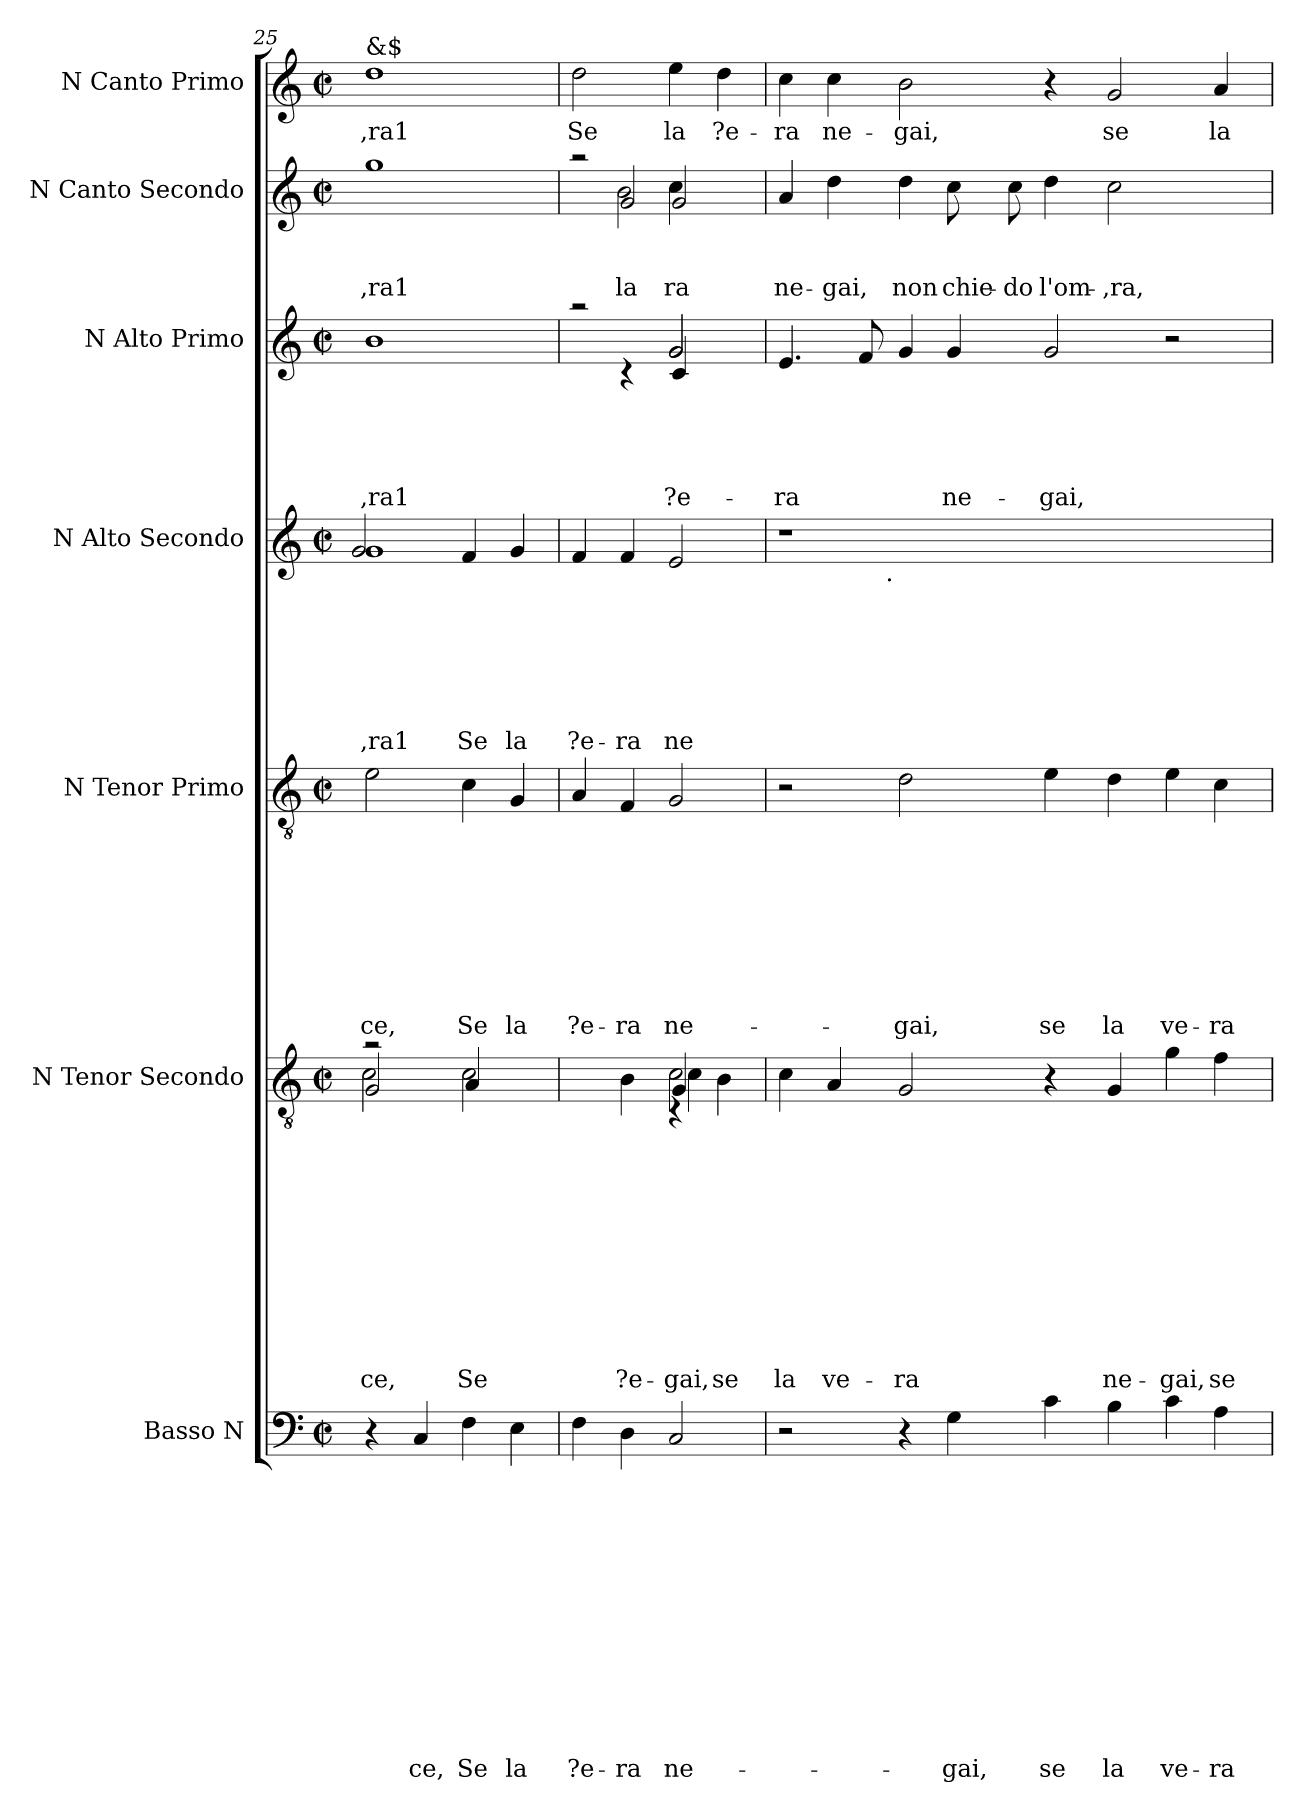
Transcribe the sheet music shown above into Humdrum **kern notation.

**kern	**text	**text	**text	**text	**text	**text	**text	**text	**text	**text	**text	**text	**text	**kern	**text	**text	**text	**text	**text	**text	**text	**text	**text	**text	**text	**kern	**text	**text	**text	**text	**text	**text	**text	**text	**text	**kern	**text	**text	**text	**text	**text	**text	**text	**kern	**text	**text	**text	**text	**text	**kern	**text	**text	**text	**kern	**text
*part7	*part7	*part7	*part7	*part7	*part7	*part7	*part7	*part7	*part7	*part7	*part7	*part7	*part7	*part6	*part6	*part6	*part6	*part6	*part6	*part6	*part6	*part6	*part6	*part6	*part6	*part5	*part5	*part5	*part5	*part5	*part5	*part5	*part5	*part5	*part5	*part4	*part4	*part4	*part4	*part4	*part4	*part4	*part4	*part3	*part3	*part3	*part3	*part3	*part3	*part2	*part2	*part2	*part2	*part1	*part1
*staff7	*staff7	*staff7	*staff7	*staff7	*staff7	*staff7	*staff7	*staff7	*staff7	*staff7	*staff7	*staff7	*staff7	*staff6	*staff6	*staff6	*staff6	*staff6	*staff6	*staff6	*staff6	*staff6	*staff6	*staff6	*staff6	*staff5	*staff5	*staff5	*staff5	*staff5	*staff5	*staff5	*staff5	*staff5	*staff5	*staff4	*staff4	*staff4	*staff4	*staff4	*staff4	*staff4	*staff4	*staff3	*staff3	*staff3	*staff3	*staff3	*staff3	*staff2	*staff2	*staff2	*staff2	*staff1	*staff1
*I"Basso N	*	*	*	*	*	*	*	*	*	*	*	*	*	*I"N Tenor Secondo	*	*	*	*	*	*	*	*	*	*	*	*I"N Tenor Primo	*	*	*	*	*	*	*	*	*	*I"N Alto Secondo	*	*	*	*	*	*	*	*I"N Alto Primo	*	*	*	*	*	*I"N Canto Secondo	*	*	*	*I"N Canto Primo	*
!!LO:LB:g=z
*clefF4	*	*	*	*	*	*	*	*	*	*	*	*	*	*clefGv2	*	*	*	*	*	*	*	*	*	*	*	*clefGv2	*	*	*	*	*	*	*	*	*	*clefG2	*	*	*	*	*	*	*	*clefG2	*	*	*	*	*	*clefG2	*	*	*	*clefG2	*
*k[]	*	*	*	*	*	*	*	*	*	*	*	*	*	*k[]	*	*	*	*	*	*	*	*	*	*	*	*k[]	*	*	*	*	*	*	*	*	*	*k[]	*	*	*	*	*	*	*	*k[]	*	*	*	*	*	*k[]	*	*	*	*k[]	*
*C:	*	*	*	*	*	*	*	*	*	*	*	*	*	*C:	*	*	*	*	*	*	*	*	*	*	*	*C:	*	*	*	*	*	*	*	*	*	*C:	*	*	*	*	*	*	*	*C:	*	*	*	*	*	*C:	*	*	*	*C:	*
*M2/2	*	*	*	*	*	*	*	*	*	*	*	*	*	*M2/2	*	*	*	*	*	*	*	*	*	*	*	*M2/2	*	*	*	*	*	*	*	*	*	*M2/2	*	*	*	*	*	*	*	*M2/2	*	*	*	*	*	*M2/2	*	*	*	*M2/2	*
*met(c|)	*	*	*	*	*	*	*	*	*	*	*	*	*	*met(c|)	*	*	*	*	*	*	*	*	*	*	*	*met(c|)	*	*	*	*	*	*	*	*	*	*met(c|)	*	*	*	*	*	*	*	*met(c|)	*	*	*	*	*	*met(c|)	*	*	*	*met(c|)	*
=25	=25	=25	=25	=25	=25	=25	=25	=25	=25	=25	=25	=25	=25	=25	=25	=25	=25	=25	=25	=25	=25	=25	=25	=25	=25	=25	=25	=25	=25	=25	=25	=25	=25	=25	=25	=25	=25	=25	=25	=25	=25	=25	=25	=25	=25	=25	=25	=25	=25	=25	=25	=25	=25	=25	=25
*	*	*	*	*	*	*	*	*	*	*	*	*	*	*^	*	*	*	*	*	*	*	*	*	*	*	*	*	*	*	*	*	*	*	*	*	*	*	*	*	*	*	*	*	*	*	*	*	*	*	*	*	*	*	*	*
!	!	!	!	!	!	!	!	!	!	!	!	!	!	!	!	!	!	!	!	!	!	!	!	!	!	!	!	!	!	!	!	!	!	!	!	!	!	!	!	!	!	!	!	!	!	!	!	!	!	!	!	!	!	!	!LO:TX:a:t=&$	!
!	!	!	!	!	!	!	!	!	!	!	!	!	!	!	!	!	!	!	!	!	!	!	!	!	!	!LO:LY:b	!	!	!	!	!	!	!	!	!	!	!	!	!	!	!	!	!	!	!	!	!	!	!	!	!	!	!	!	!	!
*	*	*	*	*	*	*	*	*	*	*	*	*	*	*	*^	*	*	*	*	*	*	*	*	*	*	*	*	*	*	*	*	*	*	*	*	*	*	*	*	*	*	*	*	*	*	*	*	*	*	*	*	*	*	*	*	*
!	!	!	!	!	!	!	!	!	!	!	!	!	!	!	!	!	!	!	!	!	!	!	!	!	!	!	!LO:LY:b	!	!	!	!	!	!	!	!	!	!LO:LY:b	!	!	!	!	!	!	!	!LO:LY:b	!	!	!	!	!	!	!	!	!	!	!	!
*	*	*	*	*	*	*	*	*	*	*	*	*	*	*	*	*	*	*	*	*	*	*	*	*	*	*	*	*	*	*	*	*	*	*	*	*	*	*^	*	*	*	*	*	*	*	*	*	*	*	*	*	*	*	*	*	*	*
!	!	!	!	!	!	!	!	!	!	!	!	!	!	!	!	!	!	!	!	!	!	!	!	!	!	!	!	!	!	!	!	!	!	!	!	!	!	!	!	!	!	!	!	!	!	!LO:LY:b	!	!	!	!	!	!LO:LY:b	!	!	!	!LO:LY:b	!	!LO:LY:b
4r	.	.	.	.	.	.	.	.	.	.	.	.	.	2ra	2G/	2c\	.	.	.	.	.	.	.	.	.	.	-ce,	2e\	.	.	.	.	.	.	.	.	-ce,	1g	2g/	.	.	.	.	.	.	-,ra1	1b	.	.	.	.	-,ra1	1gg	.	.	-,ra1	1dd	-,ra1
!	!	!	!	!	!	!	!	!	!	!	!	!	!LO:LY:b	!	!	!	!	!	!	!	!	!	!	!	!	!	!	!	!	!	!	!	!	!	!	!	!	!	!	!	!	!	!	!	!	!	!	!	!	!	!	!	!	!	!	!	!	!
4C/	.	.	.	.	.	.	.	.	.	.	.	.	-ce,	.	.	.	.	.	.	.	.	.	.	.	.	.	.	.	.	.	.	.	.	.	.	.	.	.	.	.	.	.	.	.	.	.	.	.	.	.	.	.	.	.	.	.	.	.
!	!	!	!	!	!	!	!	!	!	!	!	!	!LO:LY:b	!	!	!	!	!	!	!	!	!	!	!	!	!	!LO:LY:b	!	!	!	!	!	!	!	!	!	!	!	!	!	!	!	!	!	!	!	!	!	!	!	!	!	!	!	!	!	!	!
!	!	!	!	!	!	!	!	!	!	!	!	!	!	!	!	!	!	!	!	!	!	!	!	!	!	!	!LO:LY:b	!	!	!	!	!	!	!	!	!	!LO:LY:b	!	!	!	!	!	!	!	!	!LO:LY:b	!	!	!	!	!	!	!	!	!	!	!	!
4F\	.	.	.	.	.	.	.	.	.	.	.	.	Se	2c\	2ryy	4A/	.	.	.	.	.	.	.	.	.	.	Se	4c\	.	.	.	.	.	.	.	.	Se	.	4f/	.	.	.	.	.	.	Se	.	.	.	.	.	.	.	.	.	.	.	.
!	!	!	!	!	!	!	!	!	!	!	!	!	!LO:LY:b	!	!	!	!	!	!	!	!	!	!	!	!	!	!	!	!	!	!	!	!	!	!	!	!LO:LY:b	!	!	!	!	!	!	!	!	!LO:LY:b	!	!	!	!	!	!	!	!	!	!	!	!
4E\	.	.	.	.	.	.	.	.	.	.	.	.	la	.	.	4ryy	.	.	.	.	.	.	.	.	.	.	.	4G/	.	.	.	.	.	.	.	.	la	.	4g/	.	.	.	.	.	.	la	.	.	.	.	.	.	.	.	.	.	.	.
=26	=26	=26	=26	=26	=26	=26	=26	=26	=26	=26	=26	=26	=26	=26	=26	=26	=26	=26	=26	=26	=26	=26	=26	=26	=26	=26	=26	=26	=26	=26	=26	=26	=26	=26	=26	=26	=26	=26	=26	=26	=26	=26	=26	=26	=26	=26	=26	=26	=26	=26	=26	=26	=26	=26	=26	=26	=26	=26
!	!	!	!	!	!	!	!	!	!	!	!	!	!LO:LY:b	!	!	!	!	!	!	!	!	!	!	!	!	!	!	!	!	!	!	!	!	!	!	!	!LO:LY:b	!	!	!	!	!	!	!	!	!LO:LY:b	!	!	!	!	!	!	!	!	!	!	!	!LO:LY:b
*	*	*	*	*	*	*	*	*	*	*	*	*	*	*	*	*^	*	*	*	*	*	*	*	*	*	*	*	*	*	*	*	*	*	*	*	*	*	*	*	*	*	*	*	*	*	*	*^	*	*	*	*	*	*^	*	*	*	*	*
*	*	*	*	*	*	*	*	*	*	*	*	*	*	*	*	*	*	*	*	*	*	*	*	*	*	*	*	*	*	*	*	*	*	*	*	*	*	*	*	*	*	*	*	*	*	*	*	*	*^	*	*	*	*	*	*	*^	*	*	*	*	*
*	*	*	*	*	*	*	*	*	*	*	*	*	*	*	*	*	*	*	*	*	*	*	*	*	*	*	*	*	*	*	*	*	*	*	*	*	*	*	*v	*v	*	*	*	*	*	*	*	*	*	*	*	*	*	*	*	*	*	*^	*	*	*	*	*
4F\	.	.	.	.	.	.	.	.	.	.	.	.	?e-	4ryy	2ryy	2ryy	2ryy	.	.	.	.	.	.	.	.	.	.	.	4A/	.	.	.	.	.	.	.	.	?e-	4f/	.	.	.	.	.	.	?e-	2raa	4ryy	2ryy	.	.	.	.	.	2raa	4ryy	4ryy	2ryy	.	.	.	2dd\	Se
!	!	!	!	!	!	!	!	!	!	!	!	!	!LO:LY:b	!	!	!	!	!	!	!	!	!	!	!	!	!	!	!LO:LY:b	!	!	!	!	!	!	!	!	!	!LO:LY:b	!	!	!	!	!	!	!	!LO:LY:b	!	!	!	!	!	!	!	!	!	!	!	!	!	!	!LO:LY:b	!	!
!	!	!	!	!	!	!	!	!	!	!	!	!	!	!	!	!	!	!	!	!	!	!	!	!	!	!	!	!	!	!	!	!	!	!	!	!	!	!	!	!	!	!	!	!	!	!	!	!	!	!	!	!	!	!	!	!	!	!	!	!	!LO:LY:b	!	!
4D\	.	.	.	.	.	.	.	.	.	.	.	.	-ra	4B\	.	.	.	.	.	.	.	.	.	.	.	.	.	?e-	4F/	.	.	.	.	.	.	.	.	-ra	4f/	.	.	.	.	.	.	-ra	.	4rc	.	.	.	.	.	.	.	2g/	2b\	.	.	.	la	.	.
!	!	!	!	!	!	!	!	!	!	!	!	!	!LO:LY:b	!	!	!	!	!	!	!	!	!	!	!	!	!	!	!LO:LY:b	!	!	!	!	!	!	!	!	!	!	!	!	!	!	!	!	!	!	!	!	!	!	!	!	!	!	!	!	!	!	!	!	!	!	!
!	!	!	!	!	!	!	!	!	!	!	!	!	!	!	!	!	!	!	!	!	!	!	!	!	!	!	!	!LO:LY:b	!	!	!	!	!	!	!	!	!	!	!	!	!	!	!	!	!	!	!	!	!	!	!	!	!	!	!	!	!	!	!	!	!	!	!
!	!	!	!	!	!	!	!	!	!	!	!	!	!	!	!	!	!	!	!	!	!	!	!	!	!	!	!	!LO:LY:b	!	!	!	!	!	!	!	!	!	!LO:LY:b	!	!	!	!	!	!	!	!LO:LY:b	!	!	!	!	!	!	!	!LO:LY:b	!	!	!	!	!	!	!	!	!
!	!	!	!	!	!	!	!	!	!	!	!	!	!	!	!	!	!	!	!	!	!	!	!	!	!	!	!	!	!	!	!	!	!	!	!	!	!	!	!	!	!	!	!	!	!	!	!	!	!	!	!	!	!	!LO:LY:b	!	!	!	!	!	!	!	!	!
!	!	!	!	!	!	!	!	!	!	!	!	!	!	!	!	!	!	!	!	!	!	!	!	!	!	!	!	!	!	!	!	!	!	!	!	!	!	!	!	!	!	!	!	!	!	!	!	!	!	!	!	!	!	!LO:LY:b	!	!	!	!	!	!	!LO:LY:b	!	!
!	!	!	!	!	!	!	!	!	!	!	!	!	!	!	!	!	!	!	!	!	!	!	!	!	!	!	!	!	!	!	!	!	!	!	!	!	!	!	!	!	!	!	!	!	!	!	!	!	!	!	!	!	!	!	!	!	!	!	!	!	!LO:LY:b	!	!LO:LY:b
2C/	.	.	.	.	.	.	.	.	.	.	.	.	ne-	2c\	4rC	4G/	4c\	.	.	.	.	.	.	.	.	.	.	-gai,	2G/	.	.	.	.	.	.	.	.	ne-	2e/	.	.	.	.	.	.	ne-	2g/	4c/	2g/	.	.	.	.	?e-	4cc\	.	.	2g/	.	.	ra	4ee\	la
!	!	!	!	!	!	!	!	!	!	!	!	!	!	!	!	!	!	!	!	!	!	!	!	!	!	!	!	!LO:LY:b	!	!	!	!	!	!	!	!	!	!	!	!	!	!	!	!	!	!	!	!	!	!	!	!	!	!	!	!	!	!	!	!	!	!	!LO:LY:b
.	.	.	.	.	.	.	.	.	.	.	.	.	.	.	4ryy	4ryy	4B\	.	.	.	.	.	.	.	.	.	.	se	.	.	.	.	.	.	.	.	.	.	.	.	.	.	.	.	.	.	.	4ryy	.	.	.	.	.	.	4ryy	4ryy	4ryy	.	.	.	.	4dd\	?e-
*	*	*	*	*	*	*	*	*	*	*	*	*	*	*	*	*	*	*	*	*	*	*	*	*	*	*	*	*	*	*	*	*	*	*	*	*	*	*	*	*	*	*	*	*	*	*	*	*v	*v	*	*	*	*	*	*	*	*	*	*	*	*	*	*
*	*	*	*	*	*	*	*	*	*	*	*	*	*	*	*	*	*	*	*	*	*	*	*	*	*	*	*	*	*	*	*	*	*	*	*	*	*	*	*	*	*	*	*	*	*	*	*	*	*	*	*	*	*	*	*	*v	*v	*	*	*	*	*
=27	=27	=27	=27	=27	=27	=27	=27	=27	=27	=27	=27	=27	=27	=27	=27	=27	=27	=27	=27	=27	=27	=27	=27	=27	=27	=27	=27	=27	=27	=27	=27	=27	=27	=27	=27	=27	=27	=27	=27	=27	=27	=27	=27	=27	=27	=27	=27	=27	=27	=27	=27	=27	=27	=27	=27	=27	=27	=27	=27	=27	=27
!	!	!	!	!	!	!	!	!	!	!	!	!	!	!	!	!	!	!	!	!	!	!	!	!	!	!	!	!LO:LY:b	!	!	!	!	!	!	!	!	!	!	!	!	!	!	!	!	!	!	!	!	!	!	!	!	!LO:LY:b	!	!	!	!	!	!LO:LY:b	!	!LO:LY:b
*	*	*	*	*	*	*	*	*	*	*	*	*	*	*	*	*	*	*	*	*	*	*	*	*	*	*	*	*	*	*	*	*	*	*	*	*	*	*	*	*	*	*	*	*	*	*	*v	*v	*	*	*	*	*	*	*	*	*	*	*	*	*
*	*	*	*	*	*	*	*	*	*	*	*	*	*	*v	*v	*v	*v	*	*	*	*	*	*	*	*	*	*	*	*	*	*	*	*	*	*	*	*	*	*^	*	*	*	*	*	*	*	*	*	*	*	*	*	*v	*v	*v	*	*	*	*	*
2r	.	.	.	.	.	.	.	.	.	.	.	.	.	4c\	.	.	.	.	.	.	.	.	.	.	la	2r	.	.	.	.	.	.	.	.	.	1r	4...ryy	.	.	.	.	.	.	.	4.e/	.	.	.	.	-ra	4a/	.	.	ne-	4cc\	-ra
!	!	!	!	!	!	!	!	!	!	!	!	!	!	!	!	!	!	!	!	!	!	!	!	!	!LO:LY:b	!	!	!	!	!	!	!	!	!	!	!	!	!	!	!	!	!	!	!	!	!	!	!	!	!	!	!	!	!LO:LY:b	!	!LO:LY:b
.	.	.	.	.	.	.	.	.	.	.	.	.	.	4A/	.	.	.	.	.	.	.	.	.	.	ve-	.	.	.	.	.	.	.	.	.	.	.	.	.	.	.	.	.	.	.	.	.	.	.	.	.	4dd\	.	.	-gai,	4cc\	ne-
.	.	.	.	.	.	.	.	.	.	.	.	.	.	.	.	.	.	.	.	.	.	.	.	.	.	.	.	.	.	.	.	.	.	.	.	.	.	.	.	.	.	.	.	.	8f/	.	.	.	.	.	.	.	.	.	.	.
!	!	!	!	!	!	!	!	!	!	!	!	!	!	!	!	!	!	!	!	!	!	!	!	!	!	!	!	!	!	!	!	!	!	!	!	!	!LO:TX:b:t=.	!	!	!	!	!	!	!	!	!	!	!	!	!	!	!	!	!	!	!
.	.	.	.	.	.	.	.	.	.	.	.	.	.	.	.	.	.	.	.	.	.	.	.	.	.	.	.	.	.	.	.	.	.	.	.	.	1ryy	.	.	.	.	.	.	.	.	.	.	.	.	.	.	.	.	.	.	.
!	!	!	!	!	!	!	!	!	!	!	!	!	!	!	!	!	!	!	!	!	!	!	!	!	!LO:LY:b	!	!	!	!	!	!	!	!	!	!LO:LY:b	!	!	!	!	!	!	!	!	!	!	!	!	!	!	!	!	!	!	!LO:LY:b	!	!LO:LY:b
4r	.	.	.	.	.	.	.	.	.	.	.	.	.	2G/	.	.	.	.	.	.	.	.	.	.	-ra	2d\	.	.	.	.	.	.	.	.	-gai,	.	.	.	.	.	.	.	.	.	4g/	.	.	.	.	.	4dd\	.	.	non	2b\	-gai,
!	!	!	!	!	!	!	!	!	!	!	!	!	!LO:LY:b	!	!	!	!	!	!	!	!	!	!	!	!	!	!	!	!	!	!	!	!	!	!	!	!	!	!	!	!	!	!	!	!	!	!	!	!	!LO:LY:b	!	!	!	!LO:LY:b	!	!
4G\	.	.	.	.	.	.	.	.	.	.	.	.	-gai,	.	.	.	.	.	.	.	.	.	.	.	.	.	.	.	.	.	.	.	.	.	.	.	.	.	.	.	.	.	.	.	4g/	.	.	.	.	ne-	8cc\	.	.	chie-	.	.
!	!	!	!	!	!	!	!	!	!	!	!	!	!	!	!	!	!	!	!	!	!	!	!	!	!	!	!	!	!	!	!	!	!	!	!	!	!	!	!	!	!	!	!	!	!	!	!	!	!	!	!	!	!	!LO:LY:b:rj	!	!
.	.	.	.	.	.	.	.	.	.	.	.	.	.	.	.	.	.	.	.	.	.	.	.	.	.	.	.	.	.	.	.	.	.	.	.	.	.	.	.	.	.	.	.	.	.	.	.	.	.	.	8cc\	.	.	-do	.	.
!	!	!	!	!	!	!	!	!	!	!	!	!	!LO:LY:b	!	!	!	!	!	!	!	!	!	!	!	!	!	!	!	!	!	!	!	!	!	!LO:LY:b	!	!	!	!	!	!	!	!	!	!	!	!	!	!	!LO:LY:b	!	!	!	!LO:LY:b	!	!
4c\	.	.	.	.	.	.	.	.	.	.	.	.	se	4r	.	.	.	.	.	.	.	.	.	.	.	4e\	.	.	.	.	.	.	.	.	se	1ryy	.	.	.	.	.	.	.	.	2g/	.	.	.	.	-gai,	4dd\	.	.	l'om-	4r	.
!	!	!	!	!	!	!	!	!	!	!	!	!	!LO:LY:b	!	!	!	!	!	!	!	!	!	!	!	!LO:LY:b	!	!	!	!	!	!	!	!	!	!LO:LY:b	!	!	!	!	!	!	!	!	!	!	!	!	!	!	!	!	!	!	!LO:LY:b:rj	!	!LO:LY:b
4B\	.	.	.	.	.	.	.	.	.	.	.	.	la	4G/	.	.	.	.	.	.	.	.	.	.	ne-	4d\	.	.	.	.	.	.	.	.	la	.	.	.	.	.	.	.	.	.	.	.	.	.	.	.	2cc\	.	.	-,ra,	2g/	se
.	.	.	.	.	.	.	.	.	.	.	.	.	.	.	.	.	.	.	.	.	.	.	.	.	.	.	.	.	.	.	.	.	.	.	.	.	2ryy	.	.	.	.	.	.	.	.	.	.	.	.	.	.	.	.	.	.	.
!	!	!	!	!	!	!	!	!	!	!	!	!	!LO:LY:b	!	!	!	!	!	!	!	!	!	!	!	!LO:LY:b	!	!	!	!	!	!	!	!	!	!LO:LY:b	!	!	!	!	!	!	!	!	!	!	!	!	!	!	!	!	!	!	!	!	!
4c\	.	.	.	.	.	.	.	.	.	.	.	.	ve-	4g\	.	.	.	.	.	.	.	.	.	.	-gai,	4e\	.	.	.	.	.	.	.	.	ve-	.	.	.	.	.	.	.	.	.	2r	.	.	.	.	.	.	.	.	.	.	.
!	!	!	!	!	!	!	!	!	!	!	!	!	!LO:LY:b	!	!	!	!	!	!	!	!	!	!	!	!LO:LY:b	!	!	!	!	!	!	!	!	!	!LO:LY:b	!	!	!	!	!	!	!	!	!	!	!	!	!	!	!	!	!	!	!	!	!LO:LY:b
4A\	.	.	.	.	.	.	.	.	.	.	.	.	-ra	4f\	.	.	.	.	.	.	.	.	.	.	se	4c\	.	.	.	.	.	.	.	.	-ra	.	.	.	.	.	.	.	.	.	.	.	.	.	.	.	4ryy	.	.	.	4a/	la
.	.	.	.	.	.	.	.	.	.	.	.	.	.	.	.	.	.	.	.	.	.	.	.	.	.	.	.	.	.	.	.	.	.	.	.	.	32ryy	.	.	.	.	.	.	.	.	.	.	.	.	.	.	.	.	.	.	.
*	*	*	*	*	*	*	*	*	*	*	*	*	*	*	*	*	*	*	*	*	*	*	*	*	*	*	*	*	*	*	*	*	*	*	*	*v	*v	*	*	*	*	*	*	*	*	*	*	*	*	*	*	*	*	*	*	*
=	=	=	=	=	=	=	=	=	=	=	=	=	=	=	=	=	=	=	=	=	=	=	=	=	=	=	=	=	=	=	=	=	=	=	=	=	=	=	=	=	=	=	=	=	=	=	=	=	=	=	=	=	=	=	=
*-	*-	*-	*-	*-	*-	*-	*-	*-	*-	*-	*-	*-	*-	*-	*-	*-	*-	*-	*-	*-	*-	*-	*-	*-	*-	*-	*-	*-	*-	*-	*-	*-	*-	*-	*-	*-	*-	*-	*-	*-	*-	*-	*-	*-	*-	*-	*-	*-	*-	*-	*-	*-	*-	*-	*-
